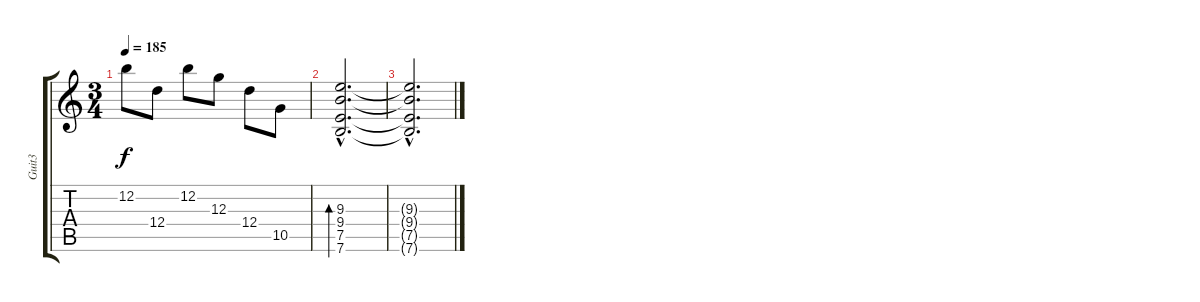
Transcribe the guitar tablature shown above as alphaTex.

\track ("Guit3" "Guit3") {instrument acousticguitarnylon}
\staff {score tabs}
\tuning (E4 B3 G3 D3 A2 E2) {hide}
\ts (3 4)
\tempo 185
\clef g2
\ks c
12.2.8{dy f} 12.4.8 12.2.8 12.3.8 12.4.8 10.5.8 |
(9.3{hac} 9.4{hac} 7.5{hac} 7.6{hac}).2{d bd 120} |
(9.3{hac t} 9.4{hac t} 7.5{hac t} 7.6{hac t}).2{d}
